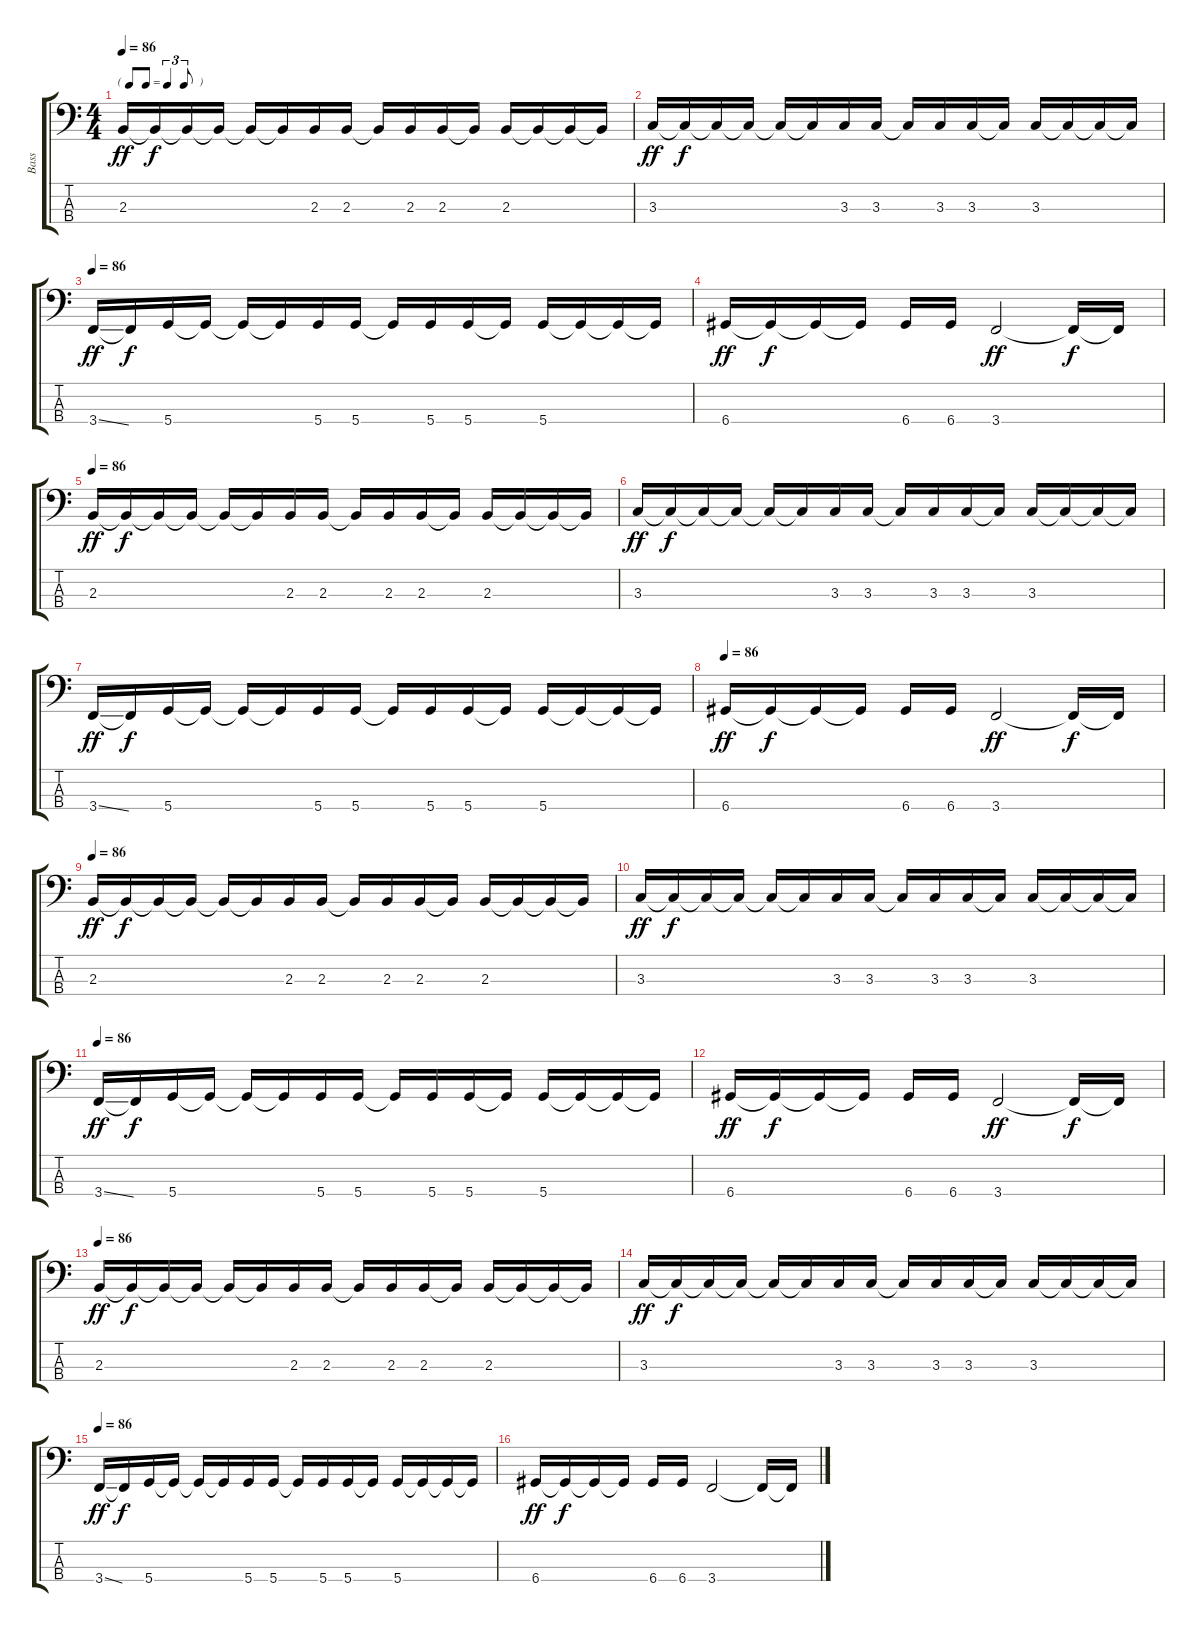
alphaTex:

\track ("Bass" "Bass") {instrument electricbassfinger}
\staff {score tabs}
\tuning (G2 D2 A1 D1) {hide}
\ts (4 4)
\tf triplet8th
\tempo 86
\clef f4
\ks c
2.3.16{dy ff} 2.3{t}.16{dy f} 2.3{t}.16 2.3{t}.16 2.3{t}.16 2.3{t}.16 2.3.16 2.3.16 2.3{t}.16 2.3.16 2.3.16 2.3{t}.16 2.3.16 2.3{t}.16 2.3{t}.16 2.3{t}.16 |
3.3.16{dy ff} 3.3{t}.16{dy f} 3.3{t}.16 3.3{t}.16 3.3{t}.16 3.3{t}.16 3.3.16 3.3.16 3.3{t}.16 3.3.16 3.3.16 3.3{t}.16 3.3.16 3.3{t}.16 3.3{t}.16 3.3{t}.16 |
\tempo 86
3.4{ss}.16{dy ff} 3.4{t}.16{dy f} 5.4.16 5.4{t}.16 5.4{t}.16 5.4{t}.16 5.4.16 5.4.16 5.4{t}.16 5.4.16 5.4.16 5.4{t}.16 5.4.16 5.4{t}.16 5.4{t}.16 5.4{t}.16 |
6.4.16{dy ff} 6.4{t}.16{dy f} 6.4{t}.16 6.4{t}.16 6.4.16 6.4.16 3.4.2{dy ff} 3.4{t}.16{dy f} 3.4{t}.16 |
\tempo 86
2.3.16{dy ff} 2.3{t}.16{dy f} 2.3{t}.16 2.3{t}.16 2.3{t}.16 2.3{t}.16 2.3.16 2.3.16 2.3{t}.16 2.3.16 2.3.16 2.3{t}.16 2.3.16 2.3{t}.16 2.3{t}.16 2.3{t}.16 |
3.3.16{dy ff} 3.3{t}.16{dy f} 3.3{t}.16 3.3{t}.16 3.3{t}.16 3.3{t}.16 3.3.16 3.3.16 3.3{t}.16 3.3.16 3.3.16 3.3{t}.16 3.3.16 3.3{t}.16 3.3{t}.16 3.3{t}.16 |
3.4{ss}.16{dy ff} 3.4{t}.16{dy f} 5.4.16 5.4{t}.16 5.4{t}.16 5.4{t}.16 5.4.16 5.4.16 5.4{t}.16 5.4.16 5.4.16 5.4{t}.16 5.4.16 5.4{t}.16 5.4{t}.16 5.4{t}.16 |
\tempo 86
6.4.16{dy ff} 6.4{t}.16{dy f} 6.4{t}.16 6.4{t}.16 6.4.16 6.4.16 3.4.2{dy ff} 3.4{t}.16{dy f} 3.4{t}.16 |
\tempo 86
2.3.16{dy ff} 2.3{t}.16{dy f} 2.3{t}.16 2.3{t}.16 2.3{t}.16 2.3{t}.16 2.3.16 2.3.16 2.3{t}.16 2.3.16 2.3.16 2.3{t}.16 2.3.16 2.3{t}.16 2.3{t}.16 2.3{t}.16 |
3.3.16{dy ff} 3.3{t}.16{dy f} 3.3{t}.16 3.3{t}.16 3.3{t}.16 3.3{t}.16 3.3.16 3.3.16 3.3{t}.16 3.3.16 3.3.16 3.3{t}.16 3.3.16 3.3{t}.16 3.3{t}.16 3.3{t}.16 |
\tempo 86
3.4{ss}.16{dy ff} 3.4{t}.16{dy f} 5.4.16 5.4{t}.16 5.4{t}.16 5.4{t}.16 5.4.16 5.4.16 5.4{t}.16 5.4.16 5.4.16 5.4{t}.16 5.4.16 5.4{t}.16 5.4{t}.16 5.4{t}.16 |
6.4.16{dy ff} 6.4{t}.16{dy f} 6.4{t}.16 6.4{t}.16 6.4.16 6.4.16 3.4.2{dy ff} 3.4{t}.16{dy f} 3.4{t}.16 |
\tempo 86
2.3.16{dy ff} 2.3{t}.16{dy f} 2.3{t}.16 2.3{t}.16 2.3{t}.16 2.3{t}.16 2.3.16 2.3.16 2.3{t}.16 2.3.16 2.3.16 2.3{t}.16 2.3.16 2.3{t}.16 2.3{t}.16 2.3{t}.16 |
3.3.16{dy ff} 3.3{t}.16{dy f} 3.3{t}.16 3.3{t}.16 3.3{t}.16 3.3{t}.16 3.3.16 3.3.16 3.3{t}.16 3.3.16 3.3.16 3.3{t}.16 3.3.16 3.3{t}.16 3.3{t}.16 3.3{t}.16 |
\tempo 86
3.4{ss}.16{dy ff} 3.4{t}.16{dy f} 5.4.16 5.4{t}.16 5.4{t}.16 5.4{t}.16 5.4.16 5.4.16 5.4{t}.16 5.4.16 5.4.16 5.4{t}.16 5.4.16 5.4{t}.16 5.4{t}.16 5.4{t}.16 |
6.4.16{dy ff} 6.4{t}.16{dy f} 6.4{t}.16 6.4{t}.16 6.4.16 6.4.16 3.4.2 3.4{t}.16 3.4{t}.16
